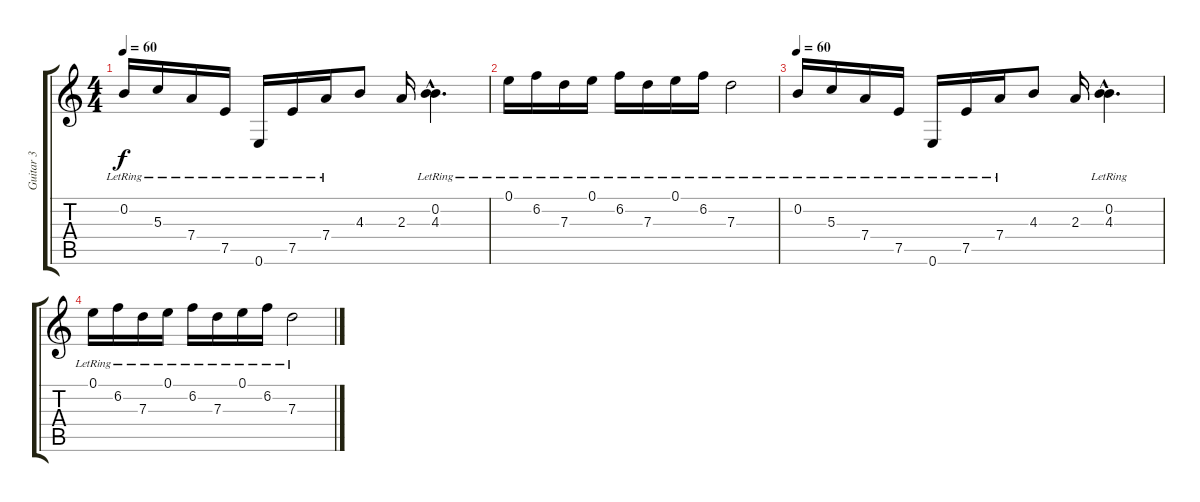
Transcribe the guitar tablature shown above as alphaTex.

\track ("Guitar 3" "Guitar 3") {instrument acousticguitarsteel}
\staff {score tabs}
\tuning (E4 B3 G3 D3 A2 E2) {hide}
\ts (4 4)
\tempo 60
\clef g2
\ks c
0.2{lr}.16{dy f volume 0} 5.3{lr}.16 7.4{lr}.16 7.5{lr}.16 0.6{lr}.16 7.5{lr}.16 7.4{lr}.16 4.3.8 2.3.16 (0.2{hac lr} 4.3{hac lr}).4{d} |
0.1{lr}.16 6.2{lr}.16 7.3{lr}.16 0.1{lr}.16 6.2{lr}.16 7.3{lr}.16 0.1{lr}.16 6.2{lr}.16 7.3{lr}.2 |
\tempo 60
0.2{lr}.16 5.3{lr}.16 7.4{lr}.16 7.5{lr}.16 0.6{lr}.16 7.5{lr}.16 7.4{lr}.16 4.3.8 2.3.16 (0.2{hac lr} 4.3{hac lr}).4{d} |
0.1{lr}.16 6.2{lr}.16 7.3{lr}.16 0.1{lr}.16 6.2{lr}.16 7.3{lr}.16 0.1{lr}.16 6.2{lr}.16 7.3{lr}.2
